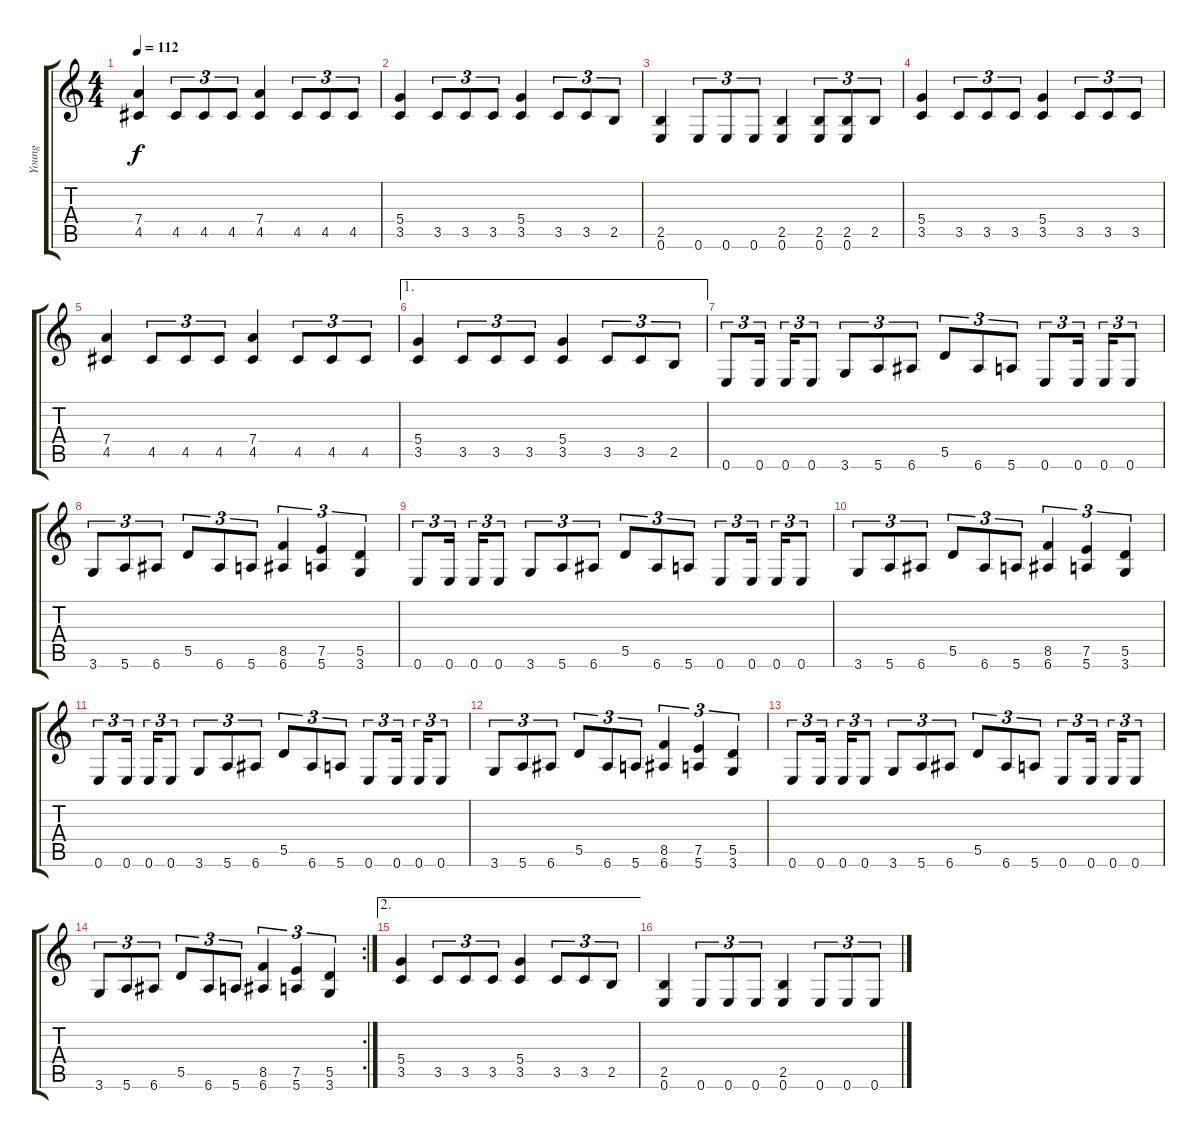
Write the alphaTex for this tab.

\track ("Young" "Young") {instrument distortionguitar}
\staff {score tabs}
\tuning (E4 B3 G3 D3 A2 E2) {hide}
\ts (4 4)
\tempo 112
\clef g2
\ks c
(7.4 4.5).4{dy f} 4.5.8{tu (3 2)} 4.5.8{tu (3 2)} 4.5.8{tu (3 2)} (7.4 4.5).4 4.5.8{tu (3 2)} 4.5.8{tu (3 2)} 4.5.8{tu (3 2)} |
(5.4 3.5).4 3.5.8{tu (3 2)} 3.5.8{tu (3 2)} 3.5.8{tu (3 2)} (5.4 3.5).4 3.5.8{tu (3 2)} 3.5.8{tu (3 2)} 2.5.8{tu (3 2)} |
(2.5 0.6).4 0.6.8{tu (3 2)} 0.6.8{tu (3 2)} 0.6.8{tu (3 2)} (2.5 0.6).4 (2.5 0.6).8{tu (3 2)} (2.5 0.6).8{tu (3 2)} 2.5.8{tu (3 2)} |
(5.4 3.5).4 3.5.8{tu (3 2)} 3.5.8{tu (3 2)} 3.5.8{tu (3 2)} (5.4 3.5).4 3.5.8{tu (3 2)} 3.5.8{tu (3 2)} 3.5.8{tu (3 2)} |
(7.4 4.5).4 4.5.8{tu (3 2)} 4.5.8{tu (3 2)} 4.5.8{tu (3 2)} (7.4 4.5).4 4.5.8{tu (3 2)} 4.5.8{tu (3 2)} 4.5.8{tu (3 2)} |
\ae 1
(5.4 3.5).4 3.5.8{tu (3 2)} 3.5.8{tu (3 2)} 3.5.8{tu (3 2)} (5.4 3.5).4 3.5.8{tu (3 2)} 3.5.8{tu (3 2)} 2.5.8{tu (3 2)} |
0.6.8{tu (3 2)} 0.6.16{tu (3 2) beam splitsecondary} 0.6.16{tu (3 2)} 0.6.8{tu (3 2)} 3.6.8{tu (3 2)} 5.6.8{tu (3 2)} 6.6.8{tu (3 2)} 5.5.8{tu (3 2)} 6.6.8{tu (3 2)} 5.6.8{tu (3 2)} 0.6.8{tu (3 2)} 0.6.16{tu (3 2) beam splitsecondary} 0.6.16{tu (3 2)} 0.6.8{tu (3 2)} |
3.6.8{tu (3 2)} 5.6.8{tu (3 2)} 6.6.8{tu (3 2)} 5.5.8{tu (3 2)} 6.6.8{tu (3 2)} 5.6.8{tu (3 2)} (8.5 6.6).4{tu (3 2)} (7.5 5.6).4{tu (3 2)} (5.5 3.6).4{tu (3 2)} |
0.6.8{tu (3 2)} 0.6.16{tu (3 2) beam splitsecondary} 0.6.16{tu (3 2)} 0.6.8{tu (3 2)} 3.6.8{tu (3 2)} 5.6.8{tu (3 2)} 6.6.8{tu (3 2)} 5.5.8{tu (3 2)} 6.6.8{tu (3 2)} 5.6.8{tu (3 2)} 0.6.8{tu (3 2)} 0.6.16{tu (3 2) beam splitsecondary} 0.6.16{tu (3 2)} 0.6.8{tu (3 2)} |
3.6.8{tu (3 2)} 5.6.8{tu (3 2)} 6.6.8{tu (3 2)} 5.5.8{tu (3 2)} 6.6.8{tu (3 2)} 5.6.8{tu (3 2)} (8.5 6.6).4{tu (3 2)} (7.5 5.6).4{tu (3 2)} (5.5 3.6).4{tu (3 2)} |
0.6.8{tu (3 2)} 0.6.16{tu (3 2) beam splitsecondary} 0.6.16{tu (3 2)} 0.6.8{tu (3 2)} 3.6.8{tu (3 2)} 5.6.8{tu (3 2)} 6.6.8{tu (3 2)} 5.5.8{tu (3 2)} 6.6.8{tu (3 2)} 5.6.8{tu (3 2)} 0.6.8{tu (3 2)} 0.6.16{tu (3 2) beam splitsecondary} 0.6.16{tu (3 2)} 0.6.8{tu (3 2)} |
3.6.8{tu (3 2)} 5.6.8{tu (3 2)} 6.6.8{tu (3 2)} 5.5.8{tu (3 2)} 6.6.8{tu (3 2)} 5.6.8{tu (3 2)} (8.5 6.6).4{tu (3 2)} (7.5 5.6).4{tu (3 2)} (5.5 3.6).4{tu (3 2)} |
0.6.8{tu (3 2)} 0.6.16{tu (3 2) beam splitsecondary} 0.6.16{tu (3 2)} 0.6.8{tu (3 2)} 3.6.8{tu (3 2)} 5.6.8{tu (3 2)} 6.6.8{tu (3 2)} 5.5.8{tu (3 2)} 6.6.8{tu (3 2)} 5.6.8{tu (3 2)} 0.6.8{tu (3 2)} 0.6.16{tu (3 2) beam splitsecondary} 0.6.16{tu (3 2)} 0.6.8{tu (3 2)} |
\rc 2
3.6.8{tu (3 2)} 5.6.8{tu (3 2)} 6.6.8{tu (3 2)} 5.5.8{tu (3 2)} 6.6.8{tu (3 2)} 5.6.8{tu (3 2)} (8.5 6.6).4{tu (3 2)} (7.5 5.6).4{tu (3 2)} (5.5 3.6).4{tu (3 2)} |
\ae 2
(5.4 3.5).4 3.5.8{tu (3 2)} 3.5.8{tu (3 2)} 3.5.8{tu (3 2)} (5.4 3.5).4 3.5.8{tu (3 2)} 3.5.8{tu (3 2)} 2.5.8{tu (3 2)} |
(2.5 0.6).4 0.6.8{tu (3 2)} 0.6.8{tu (3 2)} 0.6.8{tu (3 2)} (2.5 0.6).4 0.6.8{tu (3 2)} 0.6.8{tu (3 2)} 0.6.8{tu (3 2)}
